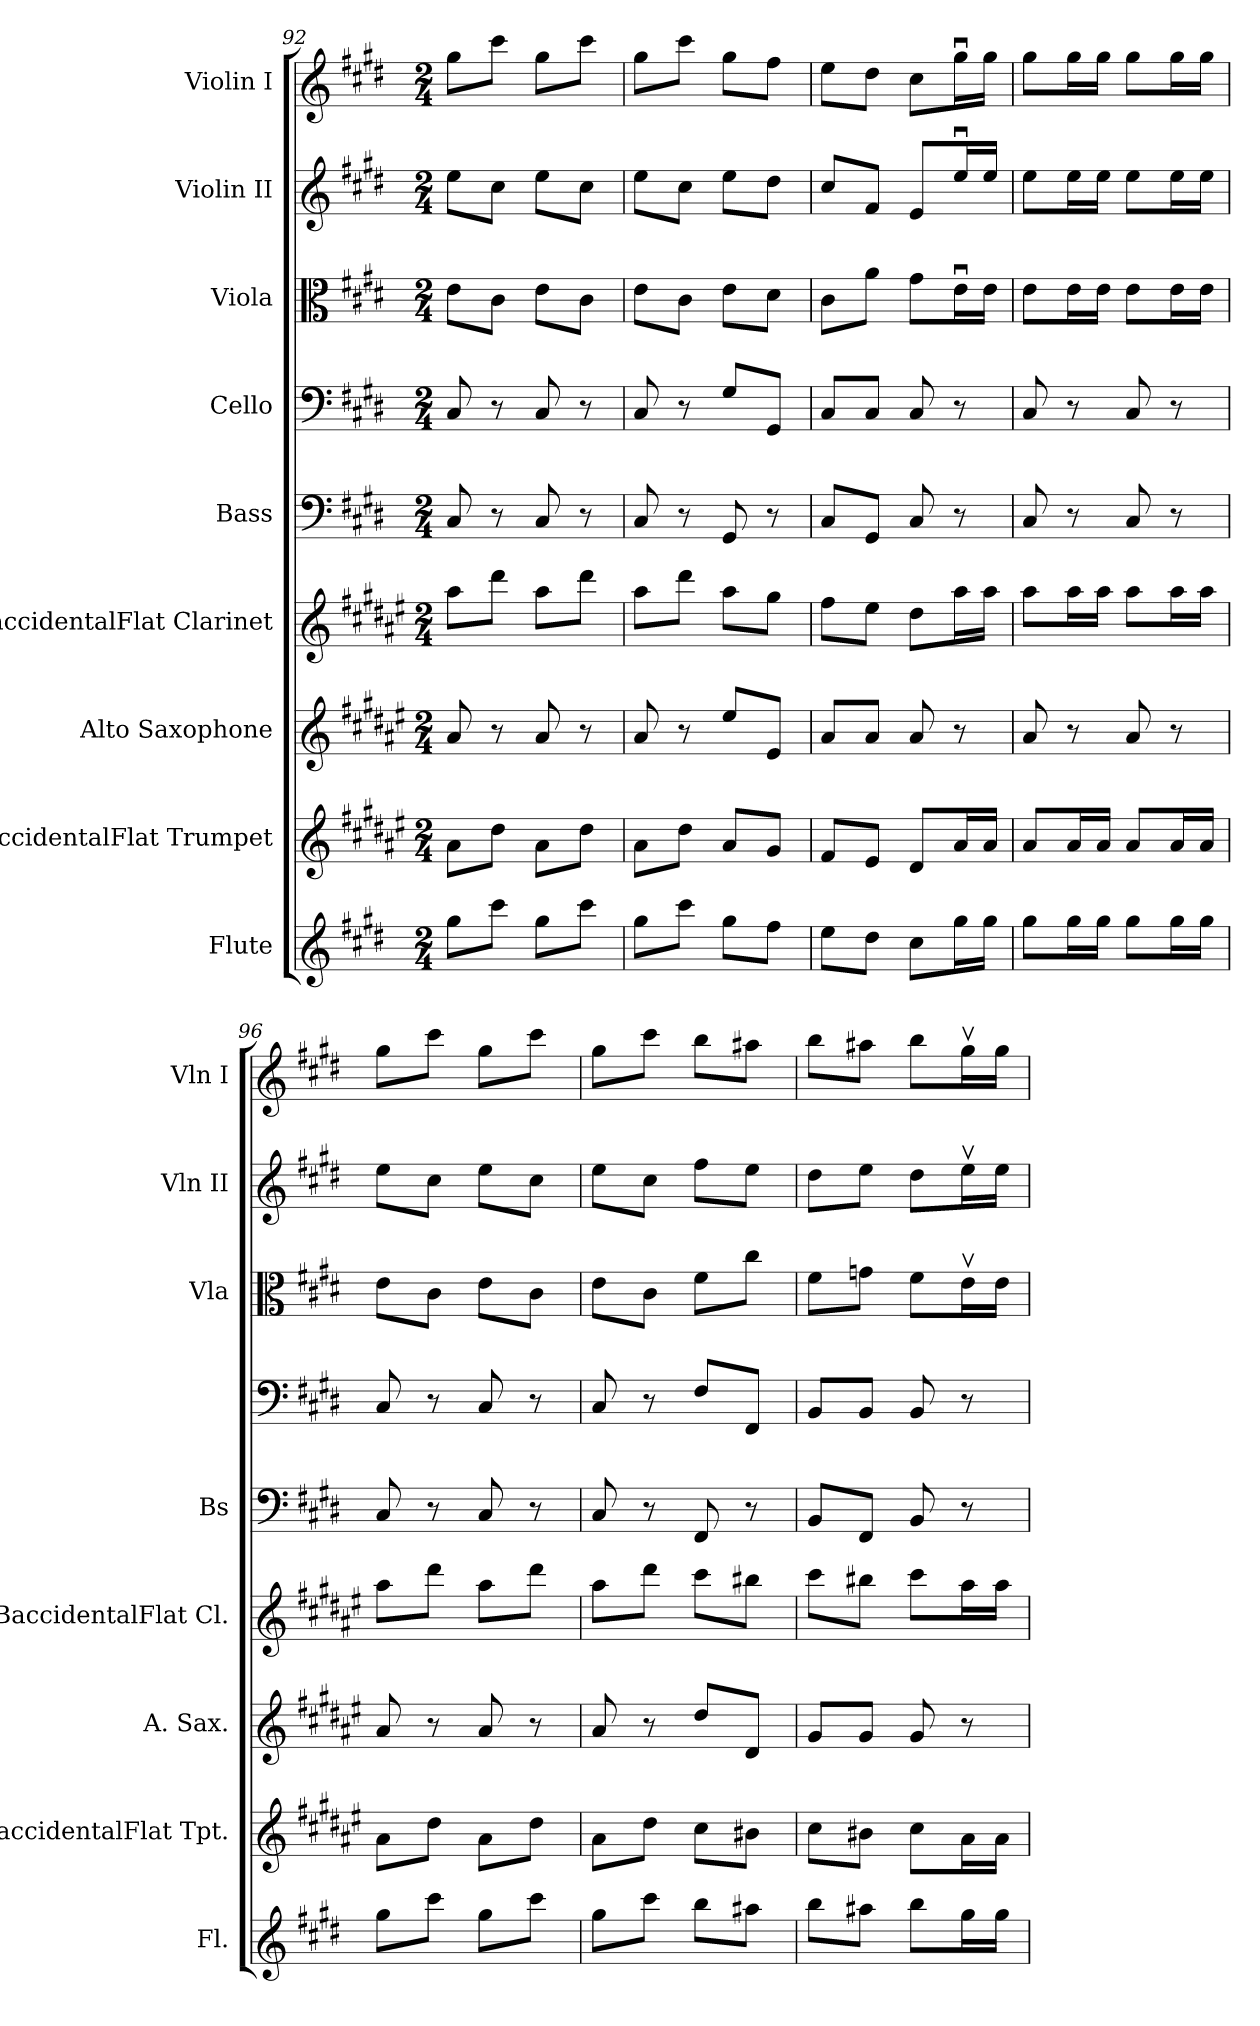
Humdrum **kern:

**kern	**kern	**kern	**kern	**kern	**kern	**kern	**kern	**kern
*part9	*part8	*part7	*part6	*part5	*part4	*part3	*part2	*part1
*staff9	*staff8	*staff7	*staff6	*staff5	*staff4	*staff3	*staff2	*staff1
*I"Flute	*I"BaccidentalFlat Trumpet	*I"Alto Saxophone	*I"BaccidentalFlat Clarinet	*I"Bass	*I"Cello	*I"Viola	*I"Violin II	*I"Violin I
*I'Fl.	*I'BaccidentalFlat Tpt.	*I'A. Sax.	*I'BaccidentalFlat Cl.	*I'Bs	*	*I'Vla	*I'Vln II	*I'Vln I
*clefG2	*clefG2	*clefG2	*clefG2	*clefF4	*clefF4	*clefC3	*clefG2	*clefG2
*	*ITrd1c2	*ITrd5c9	*ITrd1c2	*	*	*	*	*
*k[f#c#g#d#]	*k[f#c#g#d#]	*k[f#c#g#]	*k[f#c#g#d#]	*k[f#c#g#d#]	*k[f#c#g#d#]	*k[f#c#g#d#]	*k[f#c#g#d#]	*k[f#c#g#d#]
*M2/4	*M2/4	*M2/4	*M2/4	*M2/4	*M2/4	*M2/4	*M2/4	*M2/4
=92	=92	=92	=92	=92	=92	=92	=92	=92
8gg#\L	8g#\L	8c#/	8gg#\L	8C#/	8C#/	8e\L	8ee\L	8gg#\L
8ccc#\J	8cc#\J	8r	8ccc#\J	8r	8r	8c#\J	8cc#\J	8ccc#\J
8gg#\L	8g#\L	8c#/	8gg#\L	8C#/	8C#/	8e\L	8ee\L	8gg#\L
8ccc#\J	8cc#\J	8r	8ccc#\J	8r	8r	8c#\J	8cc#\J	8ccc#\J
=93	=93	=93	=93	=93	=93	=93	=93	=93
8gg#\L	8g#\L	8c#/	8gg#\L	8C#/	8C#/	8e\L	8ee\L	8gg#\L
8ccc#\J	8cc#\J	8r	8ccc#\J	8r	8r	8c#\J	8cc#\J	8ccc#\J
8gg#\L	8g#/L	8g#/L	8gg#\L	8GG#/	8G#/L	8e\L	8ee\L	8gg#\L
8ff#\J	8f#/J	8G#/J	8ff#\J	8r	8GG#/J	8d#\J	8dd#\J	8ff#\J
=94	=94	=94	=94	=94	=94	=94	=94	=94
8ee\L	8e/L	8c#/L	8ee\L	8C#/L	8C#/L	8c#\L	8cc#/L	8ee\L
8dd#\J	8d#/J	8c#/J	8dd#\J	8GG#/J	8C#/J	8a\J	8f#/J	8dd#\J
8cc#\L	8c#/L	8c#/	8cc#\L	8C#/	8C#/	8g#\L	8e/L	8cc#\L
16gg#\L	16g#/L	8r	16gg#\L	8r	8r	16euu\L	16eeu/L	16gg#u\L
16gg#\JJ	16g#/JJ	.	16gg#\JJ	.	.	16e\JJ	16ee/JJ	16gg#\JJ
!!LO:PB:g=z
=95	=95	=95	=95	=95	=95	=95	=95	=95
8gg#\L	8g#/L	8c#/	8gg#\L	8C#/	8C#/	8e\L	8ee\L	8gg#\L
16gg#\L	16g#/L	8r	16gg#\L	8r	8r	16e\L	16ee\L	16gg#\L
16gg#\JJ	16g#/JJ	.	16gg#\JJ	.	.	16e\JJ	16ee\JJ	16gg#\JJ
8gg#\L	8g#/L	8c#/	8gg#\L	8C#/	8C#/	8e\L	8ee\L	8gg#\L
16gg#\L	16g#/L	8r	16gg#\L	8r	8r	16e\L	16ee\L	16gg#\L
16gg#\JJ	16g#/JJ	.	16gg#\JJ	.	.	16e\JJ	16ee\JJ	16gg#\JJ
=96	=96	=96	=96	=96	=96	=96	=96	=96
8gg#\L	8g#\L	8c#/	8gg#\L	8C#/	8C#/	8e\L	8ee\L	8gg#\L
8ccc#\J	8cc#\J	8r	8ccc#\J	8r	8r	8c#\J	8cc#\J	8ccc#\J
8gg#\L	8g#\L	8c#/	8gg#\L	8C#/	8C#/	8e\L	8ee\L	8gg#\L
8ccc#\J	8cc#\J	8r	8ccc#\J	8r	8r	8c#\J	8cc#\J	8ccc#\J
=97	=97	=97	=97	=97	=97	=97	=97	=97
8gg#\L	8g#\L	8c#/	8gg#\L	8C#/	8C#/	8e\L	8ee\L	8gg#\L
8ccc#\J	8cc#\J	8r	8ccc#\J	8r	8r	8c#\J	8cc#\J	8ccc#\J
8bb\L	8b\L	8f#/L	8bb\L	8FF#/	8F#/L	8f#\L	8ff#\L	8bb\L
8aa#X\J	8a#X\J	8F#/J	8aa#X\J	8r	8FF#/J	8cc#\J	8ee\J	8aa#X\J
=98	=98	=98	=98	=98	=98	=98	=98	=98
8bb\L	8b\L	8B/L	8bb\L	8BB/L	8BB/L	8f#\L	8dd#\L	8bb\L
8aa#X\J	8a#X\J	8B/J	8aa#X\J	8FF#/J	8BB/J	8gn\J	8ee\J	8aa#X\J
8bb\L	8b\L	8B/	8bb\L	8BB/	8BB/	8f#\L	8dd#\L	8bb\L
16gg#\L	16g#\L	8r	16gg#\L	8r	8r	16ev\L	16eev\L	16gg#v\L
16gg#\JJ	16g#\JJ	.	16gg#\JJ	.	.	16e\JJ	16ee\JJ	16gg#\JJ
=	=	=	=	=	=	=	=	=
*-	*-	*-	*-	*-	*-	*-	*-	*-
